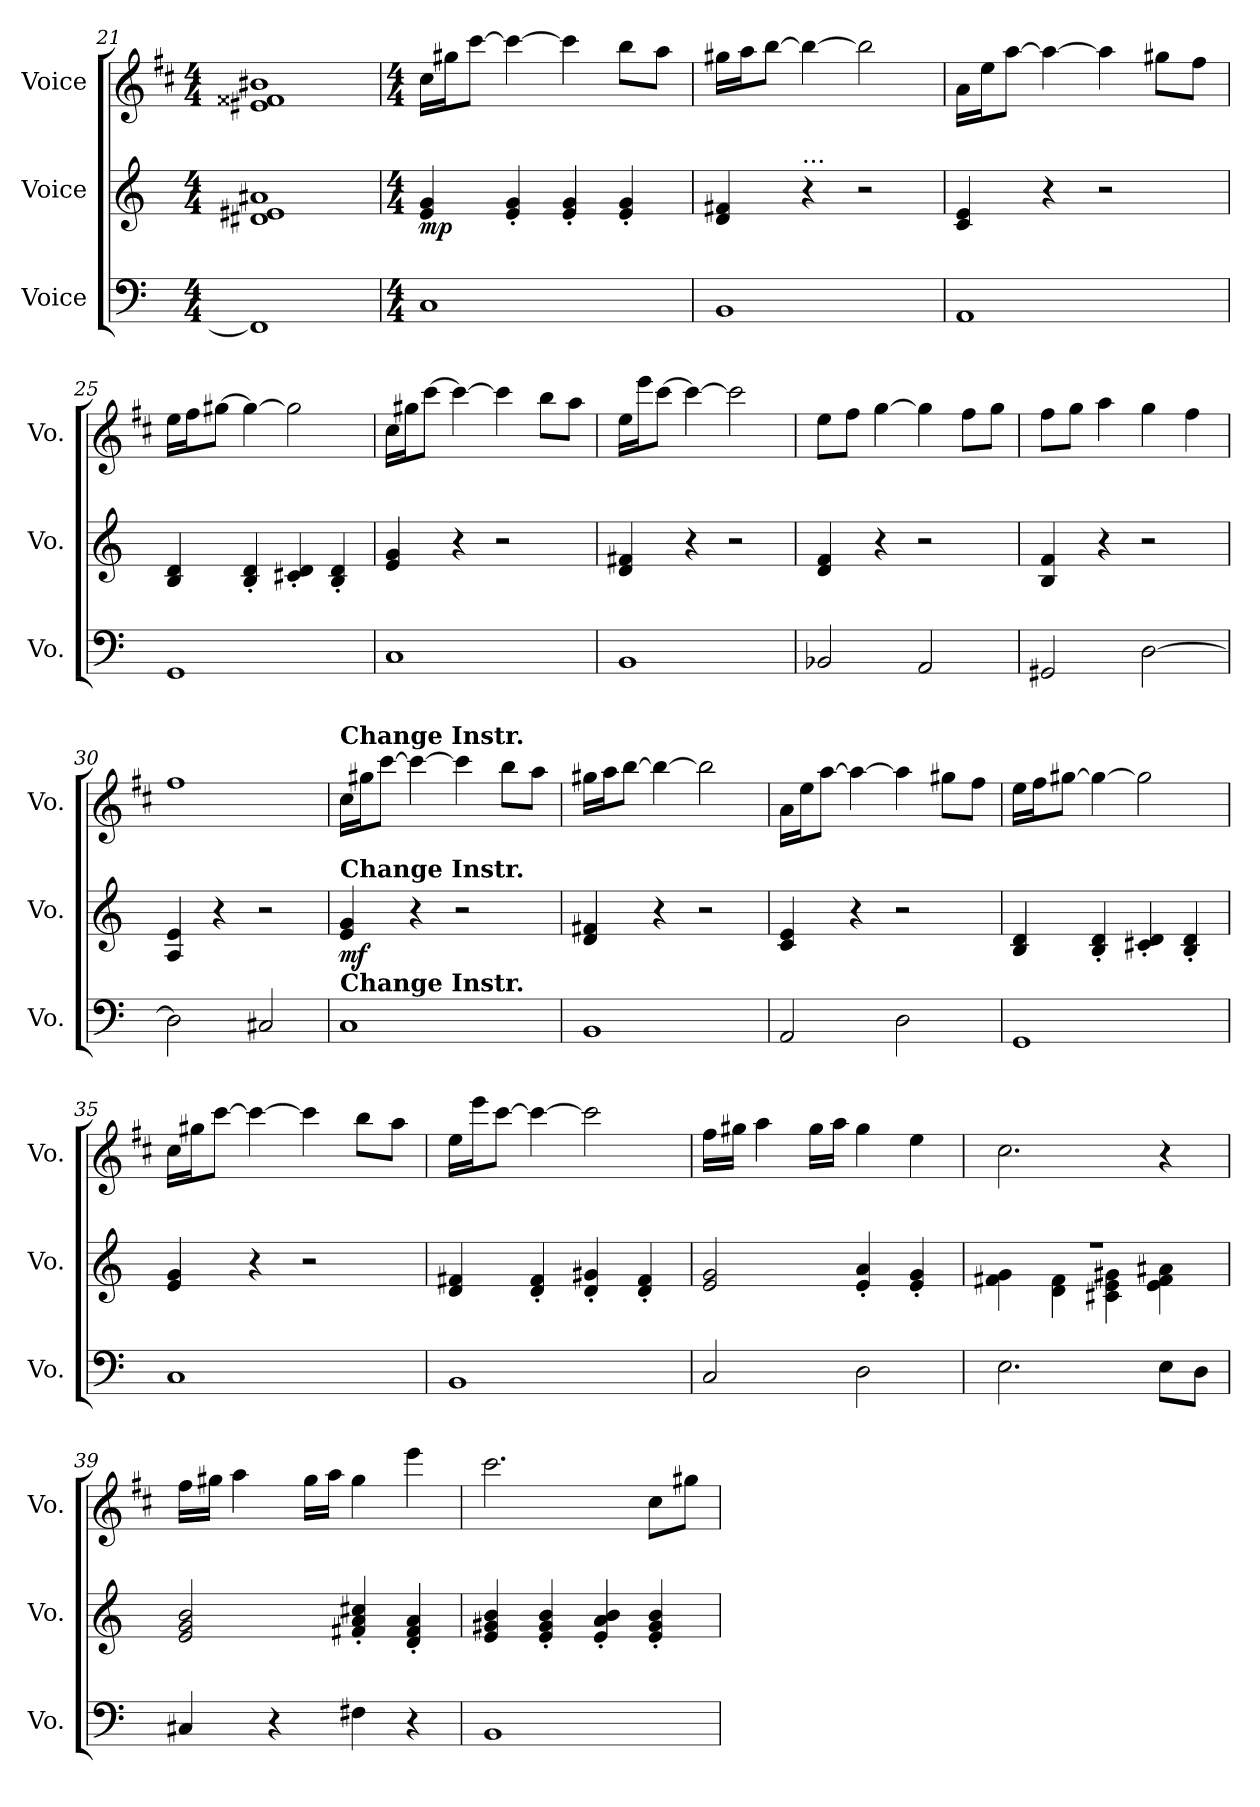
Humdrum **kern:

**kern	**kern	**dynam	**kern
*part3	*part2	*part2	*part1
*staff3	*staff2	*staff2	*staff1
*I"Voice	*I"Voice	*	*I"Voice
*I'Vo.	*I'Vo.	*	*I'Vo.
*clefF4	*clefG2	*	*clefG2
*	*	*	*ITrd1c2
*k[]	*k[]	*	*k[]
*M4/4	*M4/4	*	*M4/4
=21	=21	=21	=21
1FF#]	1d#X 1e#X 1a#X	.	1d#X 1e#X 1a#X
=22	=22	=22	=22
*M4/4	*M4/4	*	*M4/4
!	!	!LO:DY:b	!
1C	4e/ 4g/	mp	16b\LL
.	.	.	16ff#X\J
.	.	.	[8bb\J
.	4e/' 4g/'	.	4bb\_
.	4e/' 4g/'	.	4bb\]
.	4e/' 4g/'	.	8aa\L
.	.	.	8gg\J
=23	=23	=23	=23
1BB	4d/ 4f#X/	.	16ff#X\LL
.	.	.	16gg\J
.	.	.	[8aa\J
!	!LO:TX:a:t=...	!	!
.	4r	.	4aa\_
.	2r	.	2aa\]
=24	=24	=24	=24
1AA	4c/ 4e/	.	16g\LL
.	.	.	16dd\J
.	.	.	[8gg\J
.	4r	.	4gg\_
.	2r	.	4gg\]
.	.	.	8ff#X\L
.	.	.	8ee\J
!!LO:LB:g=z
=25	=25	=25	=25
1GG	4B/ 4d/	.	16dd\LL
.	.	.	16ee\J
.	.	.	[8ff#X\J
.	4B/' 4d/'	.	4ff#\_
.	4c#X/' 4d/'	.	2ff#\]
.	4B/' 4d/'	.	.
=26	=26	=26	=26
1C	4e/ 4g/	.	16b\LL
.	.	.	16ff#X\J
.	.	.	[8bb\J
.	4r	.	4bb\_
.	2r	.	4bb\]
.	.	.	8aa\L
.	.	.	8gg\J
=27	=27	=27	=27
1BB	4d/ 4f#X/	.	16dd\LL
.	.	.	16ddd\J
.	.	.	[8bb\J
.	4r	.	4bb\_
.	2r	.	2bb\]
=28	=28	=28	=28
2BB-X/	4d/ 4f/	.	8dd\L
.	.	.	8ee\J
.	4r	.	[4ff\
2AA/	2r	.	4ff\]
.	.	.	8ee\L
.	.	.	8ff\J
=29	=29	=29	=29
2GG#X/	4B/ 4f/	.	8ee\L
.	.	.	8ff\J
.	4r	.	4gg\
[2D\	2r	.	4ff\
.	.	.	4ee\
=30	=30	=30	=30
2D\]	4A/ 4e/	.	1ee
.	4r	.	.
2C#X/	2r	.	.
!!LO:LB:g=z
=31	=31	=31	=31
!	!	!	!LO:TX:a:B:t=Change Instr.
!	!LO:TX:a:B:t=Change Instr.	!	!
!LO:TX:a:B:t=Change Instr.	!	!	!
!	!	!LO:DY:b	!
1C	4e/ 4g/	mf	16b\LL
.	.	.	16ff#X\J
.	.	.	[8bb\J
.	4r	.	4bb\_
.	2r	.	4bb\]
.	.	.	8aa\L
.	.	.	8gg\J
=32	=32	=32	=32
1BB	4d/ 4f#X/	.	16ff#X\LL
.	.	.	16gg\J
.	.	.	[8aa\J
.	4r	.	4aa\_
.	2r	.	2aa\]
=33	=33	=33	=33
2AA/	4c/ 4e/	.	16g\LL
.	.	.	16dd\J
.	.	.	[8gg\J
.	4r	.	4gg\_
2D\	2r	.	4gg\]
.	.	.	8ff#X\L
.	.	.	8ee\J
=34	=34	=34	=34
1GG	4B/ 4d/	.	16dd\LL
.	.	.	16ee\J
.	.	.	[8ff#X\J
.	4B/' 4d/'	.	4ff#\_
.	4c#X/' 4d/'	.	2ff#\]
.	4B/' 4d/'	.	.
=35	=35	=35	=35
1C	4e/ 4g/	.	16b\LL
.	.	.	16ff#X\J
.	.	.	[8bb\J
.	4r	.	4bb\_
.	2r	.	4bb\]
.	.	.	8aa\L
.	.	.	8gg\J
!!LO:LB:g=z
=36	=36	=36	=36
1BB	4d/ 4f#X/	.	16dd\LL
.	.	.	16ddd\J
.	.	.	[8bb\J
.	4d/' 4f#/'	.	4bb\_
.	4d/' 4g#X/'	.	2bb\]
.	4d/' 4f#/'	.	.
=37	=37	=37	=37
2C/	2e/ 2g/	.	16ee\LL
.	.	.	16ff#X\JJ
.	.	.	4gg\
.	.	.	16ff#\LL
.	.	.	16gg\JJ
2D\	4e/' 4a/'	.	4ff#\
.	4e/' 4g/'	.	4dd\
=38	=38	=38	=38
*	*^	*	*
2.E\	1r	4f#X\ 4g\	.	2.b\
.	.	4d\ 4f#\	.	.
.	.	4c#X\ 4e\ 4g#X\	.	.
8E\L	.	4e\ 4f#\ 4a#X\	.	4r
8D\J	.	.	.	.
*	*v	*v	*	*
=39	=39	=39	=39
4C#X/	2e/ 2g/ 2b/	.	16ee\LL
.	.	.	16ff#X\JJ
.	.	.	4gg\
4r	.	.	.
.	.	.	16ff#\LL
.	.	.	16gg\JJ
4F#X\	4f#X/' 4a/' 4cc#X/'	.	4ff#\
4r	4d/' 4f#/' 4a/'	.	4ddd\
=40	=40	=40	=40
1BB	4e/ 4g#X/ 4b/	.	2.bb\
.	4e/' 4g#/' 4b/'	.	.
.	4e/' 4a/' 4b/'	.	.
.	4e/' 4g#/' 4b/'	.	8b\L
.	.	.	8ff#X\J
=	=	=	=
*-	*-	*-	*-
